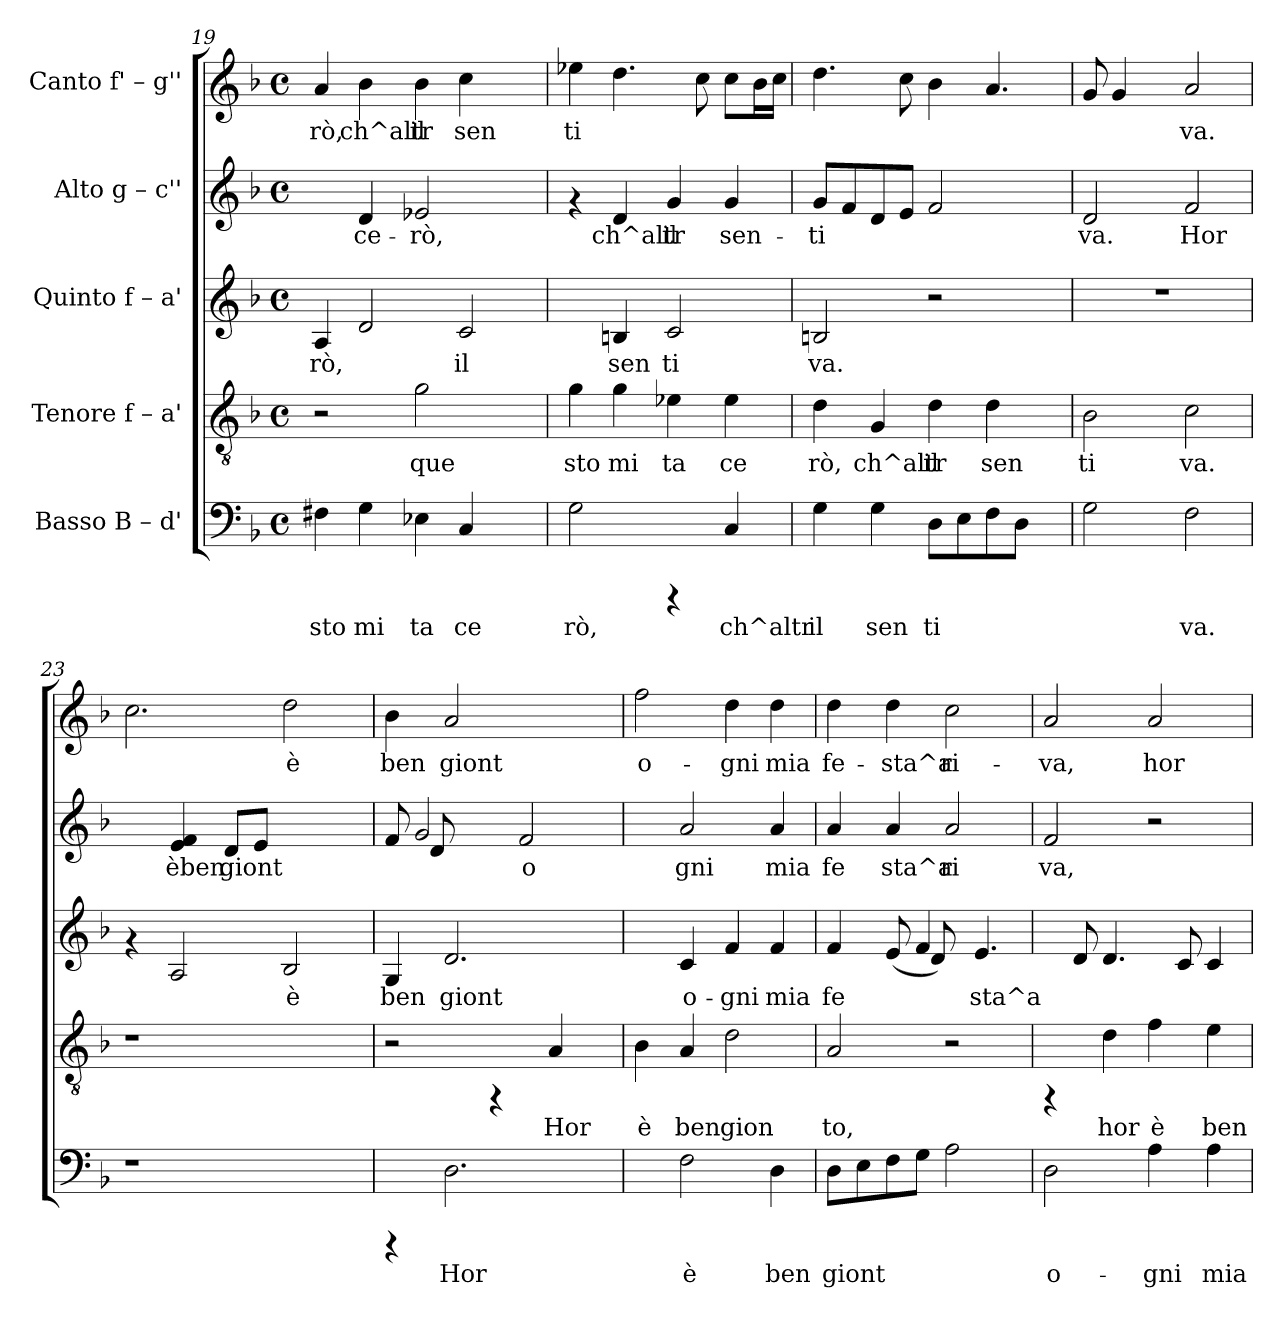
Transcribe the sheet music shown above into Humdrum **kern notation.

**kern	**text	**kern	**text	**kern	**text	**kern	**text	**kern	**text
*part5	*part5	*part4	*part4	*part3	*part3	*part2	*part2	*part1	*part1
*staff5	*staff5	*staff4	*staff4	*staff3	*staff3	*staff2	*staff2	*staff1	*staff1
*I"Basso  B – d'	*	*I"Tenore  f – a'	*	*I"Quinto  f – a'	*	*I"Alto  g – c''	*	*I"Canto  f' – g''	*
!!LO:LB:g=z
*clefF4	*	*clefGv2	*	*clefG2	*	*clefG2	*	*clefG2	*
*k[b-]	*	*k[b-]	*	*k[b-]	*	*k[b-]	*	*k[b-]	*
*F:	*	*F:	*	*F:	*	*F:	*	*F:	*
*M4/4	*	*M4/4	*	*M4/4	*	*M4/4	*	*M4/4	*
*met(c)	*	*met(c)	*	*met(c)	*	*met(c)	*	*met(c)	*
=19	=19	=19	=19	=19	=19	=19	=19	=19	=19
!	!LO:LY:b:rj	!	!	!	!LO:LY:b:rj	!	!	!	!LO:LY:b:rj
4F#X\	-sto	2r	.	4A/	rò,	4ryy	.	4a/	rò,
!	!LO:LY:b:rj	!	!	!	!	!	!LO:LY:b:rj	!	!LO:LY:b:rj
4G\	mi	.	.	2d/	.	4d/	-ce-	4b-\	ch^altr
!	!LO:LY:b:rj	!	!LO:LY:b:rj	!	!	!	!LO:LY:b:rj	!	!LO:LY:b:rj
4E-X\	ta	2g\	que	.	.	2e-X/	-rò,	4b-\	il
!	!LO:LY:b:rj	!	!	!	!LO:LY:b:rj	!	!	!	!LO:LY:b:rj
4C/	ce	.	.	2c/	il	.	.	4cc\	sen
4ryy	.	4ryy	.	.	.	4ryy	.	4ryy	.
=20	=20	=20	=20	=20	=20	=20	=20	=20	=20
!	!LO:LY:b:rj	!	!LO:LY:b:rj	!	!	!	!	!	!LO:LY:b:rj
2G\	rò,	4g\	sto	4ryy	.	4rf	.	4ee-X\	ti
!	!	!	!LO:LY:b:rj	!	!LO:LY:b:rj	!	!LO:LY:b:rj	!	!LO:LY:b:rj
.	.	4g\	mi	4Bn/	sen	4d/	ch^altr	4.dd\	.
!	!	!	!LO:LY:b:rj	!	!LO:LY:b:rj	!	!LO:LY:b:rj	!	!
4rCCC	.	4e-X\	ta	2c/	ti	4g/	il	.	.
!	!	!	!	!	!	!	!	!	!LO:LY:b:rj
.	.	.	.	.	.	.	.	8cc\	.
!	!LO:LY:b:rj	!	!LO:LY:b:rj	!	!	!	!LO:LY:b:rj	!	!LO:LY:b:rj
4C/	ch^altr	4e-\	ce	.	.	4g/	sen-	8cc\L	.
!	!	!	!	!	!	!	!	!	!LO:LY:b:rj
.	.	.	.	.	.	.	.	16b-\	.
!	!	!	!	!	!	!	!	!	!LO:LY:b:rj
.	.	.	.	.	.	.	.	16cc\J	.
=21	=21	=21	=21	=21	=21	=21	=21	=21	=21
!	!LO:LY:b:rj	!	!LO:LY:b:rj	!	!LO:LY:b:rj	!	!LO:LY:b:rj	!	!LO:LY:b:rj
4G\	il	4d\	rò,	2Bn/	va.	8g/L	-ti-	4.dd\	.
!	!	!	!	!	!	!	!LO:LY:b:rj	!	!
.	.	.	.	.	.	8f/	--	.	.
!	!LO:LY:b:rj	!	!LO:LY:b:rj	!	!	!	!LO:LY:b:rj	!	!
4G\	sen	4G/	ch^altr	.	.	8d/	--	.	.
!	!	!	!	!	!	!	!LO:LY:b:rj	!	!LO:LY:b:rj
.	.	.	.	.	.	8e/J	--	8cc\	.
!	!LO:LY:b:rj	!	!LO:LY:b:rj	!	!	!	!LO:LY:b:rj	!	!
8D\L	ti	4d\	il	2r	.	2f/	--	4b-\	.
!	!LO:LY:b:rj	!	!	!	!	!	!	!	!
8E\	.	.	.	.	.	.	.	.	.
!	!LO:LY:b:rj	!	!LO:LY:b:rj	!	!	!	!	!	!LO:LY:b:rj
8F\	.	4d\	sen	.	.	.	.	4.a/	.
!	!LO:LY:b:rj	!	!	!	!	!	!	!	!
8D\J	.	.	.	.	.	.	.	.	.
8ryy	.	8ryy	.	8ryy	.	8ryy	.	.	.
=22	=22	=22	=22	=22	=22	=22	=22	=22	=22
!	!LO:LY:b:rj	!	!LO:LY:b:rj	!	!	!	!LO:LY:b:rj	!	!LO:LY:b:rj
2G\	.	2B-\	ti	1r	.	2d/	-va.	8g/	.
!	!	!	!	!	!	!	!	!	!LO:LY:b:rj
.	.	.	.	.	.	.	.	4g/	.
.	.	.	.	.	.	.	.	8ryy	.
!	!LO:LY:b:rj	!	!LO:LY:b:rj	!	!	!	!LO:LY:b:rj	!	!LO:LY:b:rj
2F\	va.	2c\	va.	.	.	2f/	Hor	2a/	va.
=23	=23	=23	=23	=23	=23	=23	=23	=23	=23
1r	.	1r	.	4rf	.	4ryy	.	2.cc\	.
!	!	!	!	!	!	!	!LO:LY:b:rj	!	!
.	.	.	.	2A/	.	4e/ 4f/	èben	.	.
!	!	!	!	!	!	!	!LO:LY:b:rj	!	!
.	.	.	.	.	.	8d/L	giont	.	.
!	!	!	!	!	!	!	!LO:LY:b:rj	!	!
.	.	.	.	.	.	8e/J	.	.	.
!	!	!	!	!	!LO:LY:b:rj	!	!	!	!LO:LY:b:rj
.	.	.	.	2B-/	è	2ryy	.	2dd\	è
4ryy	.	4ryy	.	.	.	.	.	.	.
!!LO:PB:g=z
=24	=24	=24	=24	=24	=24	=24	=24	=24	=24
!	!	!	!	!	!LO:LY:b:rj	!	!LO:LY:b:rj	!	!LO:LY:b:rj
*	*	*	*	*	*	*^	*	*	*
4rCCC	.	2r	.	4G/	ben	8f/L	8ryy	.	4b-\	ben
!	!	!	!	!	!	!	!	!LO:LY:b:rj	!	!
.	.	.	.	.	.	2g/	8d/	.	.	.
!	!LO:LY:b:rj	!	!	!	!LO:LY:b:rj	!	!	!	!	!LO:LY:b:rj
2.D\	Hor	.	.	2.d/	giont	.	2..ryy	.	2a/	giont
.	.	4rFF	.	.	.	.	.	.	.	.
!	!	!	!	!	!	!	!	!LO:LY:b:rj	!	!
.	.	.	.	.	.	2f/	.	o	.	.
!	!	!	!LO:LY:b:rj	!	!	!	!	!	!	!
.	.	4A/	Hor	.	.	.	.	.	4.ryy	.
8ryy	.	8ryy	.	8ryy	.	.	.	.	.	.
*	*	*	*	*	*	*v	*v	*	*	*
=25	=25	=25	=25	=25	=25	=25	=25	=25	=25
!	!	!	!LO:LY:b:rj	!	!	!	!	!	!LO:LY:b:rj
4ryy	.	4B-\	è	4ryy	.	4ryy	.	2ff\	o-
!	!LO:LY:b:rj	!	!LO:LY:b:rj	!	!LO:LY:b:rj	!	!LO:LY:b:rj	!	!
2F\	è	4A/	ben	4c/	o-	2a/	gni	.	.
!	!	!	!LO:LY:b:rj	!	!LO:LY:b:rj	!	!	!	!LO:LY:b:rj
.	.	2d\	gion	4f/	-gni	.	.	4dd\	-gni
!	!LO:LY:b:rj	!	!	!	!LO:LY:b:rj	!	!LO:LY:b:rj	!	!LO:LY:b:rj
4D\	ben	.	.	4f/	mia	4a/	mia	4dd\	mia
=26	=26	=26	=26	=26	=26	=26	=26	=26	=26
!	!LO:LY:b:rj	!	!LO:LY:b:rj	!	!LO:LY:b:rj	!	!LO:LY:b:rj	!	!LO:LY:b:rj
*	*	*	*	*^	*	*	*	*	*
8D\L	giont	2A/	to,	4f/	4.ryy	fe-	4a/	fe	4dd\	fe-
!	!LO:LY:b:rj	!	!	!	!	!	!	!	!	!
8E\	.	.	.	.	.	.	.	.	.	.
!	!LO:LY:b:rj	!	!	!	!	!LO:LY:b:rj	!	!LO:LY:b:rj	!	!LO:LY:b:rj
8F\	.	.	.	(>8e/L	.	--	4a/	sta^a	4dd\	-sta^a
!	!LO:LY:b:rj	!	!	!	!	!LO:LY:b:rj	!	!	!	!
8G\J	.	.	.	4f/	8d/)	--	.	.	.	.
!	!LO:LY:b:rj	!	!	!	!	!	!	!LO:LY:b:rj	!	!LO:LY:b:rj
2A\	.	2r	.	.	2ryy	.	2a/	ri	2cc\	ri-
!	!	!	!	!	!	!LO:LY:b:rj	!	!	!	!
.	.	.	.	4.e/	.	-sta^a	.	.	.	.
*	*	*	*	*v	*v	*	*	*	*	*
=27	=27	=27	=27	=27	=27	=27	=27	=27	=27
!	!LO:LY:b:rj	!	!	!	!	!	!LO:LY:b:rj	!	!LO:LY:b:rj
2D\	o-	4rFF	.	8ryy	.	2f/	va,	2a/	-va,
!	!	!	!	!	!LO:LY:b:rj	!	!	!	!
.	.	.	.	8d/	.	.	.	.	.
!	!	!	!LO:LY:b:rj	!	!	!	!	!	!
.	.	4d\	hor	4.d/	.	.	.	.	.
!	!LO:LY:b:rj	!	!LO:LY:b:rj	!	!	!	!	!	!LO:LY:b:rj
4A\	-gni	4f\	è	.	.	2r	.	2a/	hor
!	!	!	!	!	!LO:LY:b:rj	!	!	!	!
.	.	.	.	8c/	-	.	.	.	.
!	!LO:LY:b:rj	!	!LO:LY:b:rj	!	!LO:LY:b:rj	!	!	!	!
4A\	mia	4e\	ben	4c/	--	.	.	.	.
=	=	=	=	=	=	=	=	=	=
*-	*-	*-	*-	*-	*-	*-	*-	*-	*-
